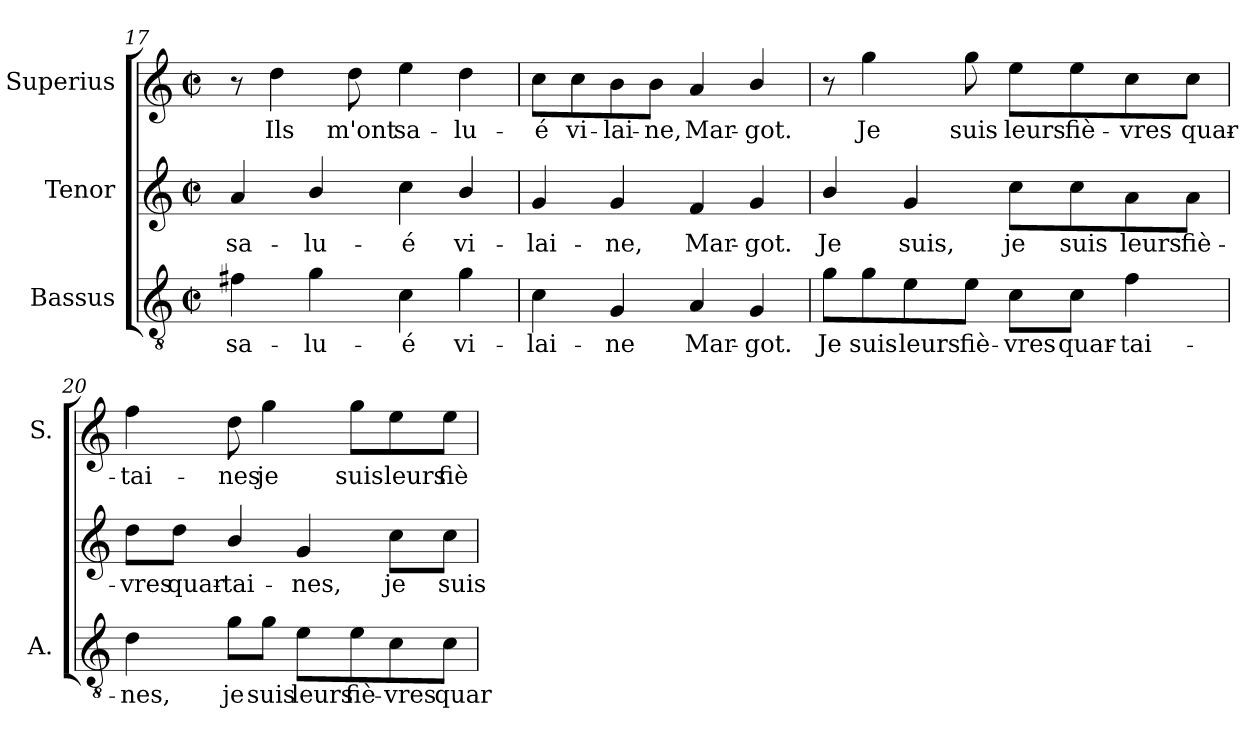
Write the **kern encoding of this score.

**kern	**text	**kern	**text	**kern	**text
*part3	*part3	*part2	*part2	*part1	*part1
*staff3	*staff3	*staff2	*staff2	*staff1	*staff1
*I"Bassus	*	*I"Tenor	*	*I"Superius	*
*I'A.	*	*	*	*I'S.	*
*clefGv2	*	*clefG2	*	*clefG2	*
*ITrd7c12	*	*	*	*	*
*k[]	*	*k[]	*	*k[]	*
*C:	*	*C:	*	*C:	*
*M2/2	*	*M2/2	*	*M2/2	*
*met(c|)	*	*met(c|)	*	*met(c|)	*
=17	=17	=17	=17	=17	=17
!	!LO:LY:b:color=#000000	!	!	!	!
!	!	!	!LO:LY:b:color=#000000	!	!
4F#Xi\	sa-	4ai/	sa-	8r	.
!	!	!	!	!	!LO:LY:b:color=#000000
.	.	.	.	4ddi\	Ils
!	!LO:LY:b:color=#000000	!	!	!	!
!	!	!	!LO:LY:b:color=#000000	!	!
4Gi\	-lu-	4bi/	-lu-	.	.
!	!	!	!	!	!LO:LY:b:color=#000000
.	.	.	.	8ddi\	m'ont
!	!LO:LY:b:color=#000000	!	!	!	!
!	!	!	!LO:LY:b:color=#000000	!	!
!	!	!	!	!	!LO:LY:b:color=#000000
4Ci\	-é	4cci\	-é	4eei\	sa-
!	!LO:LY:b:color=#000000	!	!	!	!
!	!	!	!LO:LY:b:color=#000000	!	!
!	!	!	!	!	!LO:LY:b:color=#000000
4Gi\	vi-	4bi/	vi-	4ddi\	-lu-
!!LO:LB:g=z
=18	=18	=18	=18	=18	=18
!	!LO:LY:b:color=#000000	!	!	!	!
!	!	!	!LO:LY:b:color=#000000	!	!
!	!	!	!	!	!LO:LY:b:color=#000000
4Ci\	-lai-	4gi/	-lai-	8cci\L	-é
!	!	!	!	!	!LO:LY:b:color=#000000
.	.	.	.	8cci\	vi-
!	!LO:LY:b:color=#000000	!	!	!	!
!	!	!	!LO:LY:b:color=#000000	!	!
!	!	!	!	!	!LO:LY:b:color=#000000
4GGi/	-ne	4gi/	-ne,	8bi\	-lai-
!	!	!	!	!	!LO:LY:b:color=#000000
.	.	.	.	8bi\J	-ne,
!	!LO:LY:b:color=#000000	!	!	!	!
!	!	!	!LO:LY:b:color=#000000	!	!
!	!	!	!	!	!LO:LY:b:color=#000000
4AAi/	Mar-	4fi/	Mar-	4ai/	Mar-
!	!LO:LY:b:color=#000000	!	!	!	!
!	!	!	!LO:LY:b:color=#000000	!	!
!	!	!	!	!	!LO:LY:b:color=#000000
4GGi/	-got.	4gi/	-got.	4bi/	-got.
=19	=19	=19	=19	=19	=19
!	!LO:LY:b:color=#000000	!	!	!	!
!	!	!	!LO:LY:b:color=#000000	!	!
8Gi\L	Je	4bi/	Je	8r	.
!	!LO:LY:b:color=#000000	!	!	!	!
!	!	!	!	!	!LO:LY:b:color=#000000
8Gi\	suis	.	.	4ggi\	Je
!	!LO:LY:b:color=#000000	!	!	!	!
!	!	!	!LO:LY:b:color=#000000	!	!
8Ei\	leurs	4gi/	suis,	.	.
!	!LO:LY:b:color=#000000	!	!	!	!
!	!	!	!	!	!LO:LY:b:color=#000000
8Ei\J	fiè-	.	.	8ggi\	suis
!	!LO:LY:b:color=#000000	!	!	!	!
!	!	!	!LO:LY:b:color=#000000	!	!
!	!	!	!	!	!LO:LY:b:color=#000000
8Ci\L	-vres	8cci\L	je	8eei\L	leurs
!	!LO:LY:b:color=#000000	!	!	!	!
!	!	!	!LO:LY:b:color=#000000	!	!
!	!	!	!	!	!LO:LY:b:color=#000000
8Ci\J	quar-	8cci\	suis	8eei\	fiè-
!	!LO:LY:b:color=#000000	!	!	!	!
!	!	!	!LO:LY:b:color=#000000	!	!
!	!	!	!	!	!LO:LY:b:color=#000000
4Fi\	-tai-	8ai\	leurs	8cci\	-vres
!	!	!	!LO:LY:b:color=#000000	!	!
!	!	!	!	!	!LO:LY:b:color=#000000
.	.	8ai\J	fiè-	8cci\J	quar-
!!LO:LB:g=z
=20	=20	=20	=20	=20	=20
!	!LO:LY:b:color=#000000	!	!	!	!
!	!	!	!LO:LY:b:color=#000000	!	!
!	!	!	!	!	!LO:LY:b:color=#000000
4Di\	-nes,	8ddi\L	-vres	4ffi\	-tai-
!	!	!	!LO:LY:b:color=#000000	!	!
.	.	8ddi\J	quar-	.	.
!	!LO:LY:b:color=#000000	!	!	!	!
!	!	!	!LO:LY:b:color=#000000	!	!
!	!	!	!	!	!LO:LY:b:color=#000000
8Gi\L	je	4bi/	-tai-	8ddi\	-nes
!	!LO:LY:b:color=#000000	!	!	!	!
!	!	!	!	!	!LO:LY:b:color=#000000
8Gi\J	suis	.	.	4ggi\	je
!	!LO:LY:b:color=#000000	!	!	!	!
!	!	!	!LO:LY:b:color=#000000	!	!
8Ei\L	leurs	4gi/	-nes,	.	.
!	!LO:LY:b:color=#000000	!	!	!	!
!	!	!	!	!	!LO:LY:b:color=#000000
8Ei\	fiè-	.	.	8ggi\L	suis
!	!LO:LY:b:color=#000000	!	!	!	!
!	!	!	!LO:LY:b:color=#000000	!	!
!	!	!	!	!	!LO:LY:b:color=#000000
8Ci\	-vres	8cci\L	je	8eei\	leurs
!	!LO:LY:b:color=#000000	!	!	!	!
!	!	!	!LO:LY:b:color=#000000	!	!
!	!	!	!	!	!LO:LY:b:color=#000000
8Ci\J	quar-	8cci\J	suis	8eei\J	fiè-
=	=	=	=	=	=
*-	*-	*-	*-	*-	*-
